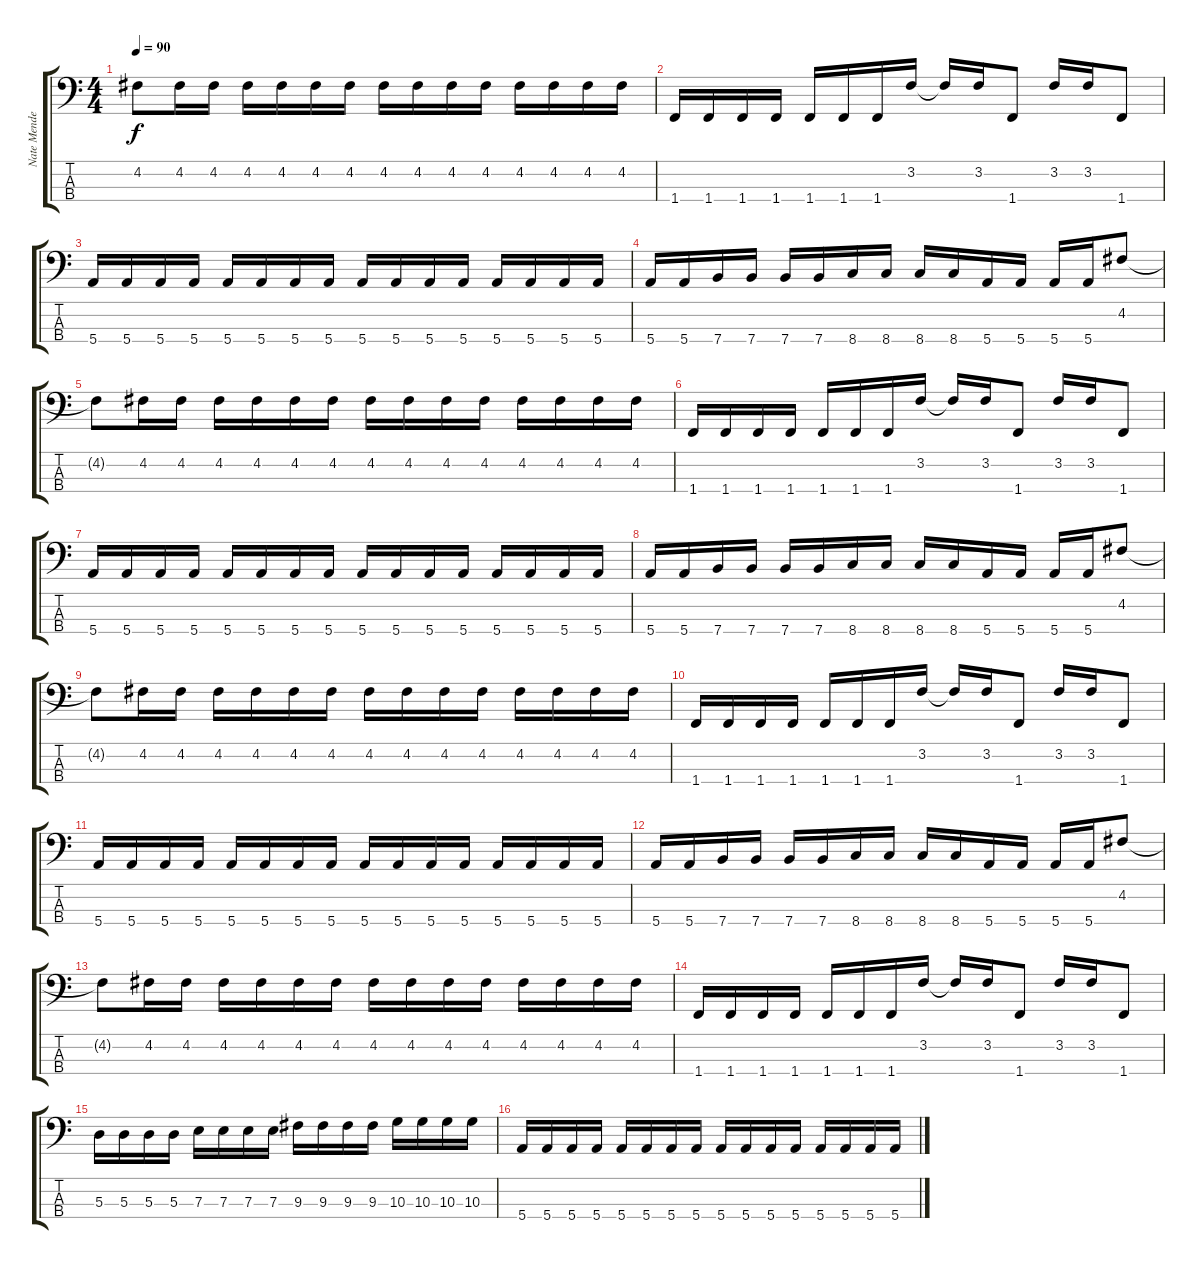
\track ("Nate Mendel - Bass Guitar" "Nate Mende") {instrument electricbassfinger}
\staff {score tabs}
\tuning (G2 D2 A1 E1) {hide}
\ts (4 4)
\tempo 90
\clef f4
\ks c
4.2{t}.8{dy f} 4.2.16 4.2.16 4.2.16 4.2.16 4.2.16 4.2.16 4.2.16 4.2.16 4.2.16 4.2.16 4.2.16 4.2.16 4.2.16 4.2.16 |
1.4.16 1.4.16 1.4.16 1.4.16 1.4.16 1.4.16 1.4.16 3.2.16 3.2{t}.16 3.2.16 1.4.8 3.2.16 3.2.16 1.4.8 |
5.4.16 5.4.16 5.4.16 5.4.16 5.4.16 5.4.16 5.4.16 5.4.16 5.4.16 5.4.16 5.4.16 5.4.16 5.4.16 5.4.16 5.4.16 5.4.16 |
5.4.16 5.4.16 7.4.16 7.4.16 7.4.16 7.4.16 8.4.16 8.4.16 8.4.16 8.4.16 5.4.16 5.4.16 5.4.16 5.4.16 4.2.8 |
4.2{t}.8 4.2.16 4.2.16 4.2.16 4.2.16 4.2.16 4.2.16 4.2.16 4.2.16 4.2.16 4.2.16 4.2.16 4.2.16 4.2.16 4.2.16 |
1.4.16 1.4.16 1.4.16 1.4.16 1.4.16 1.4.16 1.4.16 3.2.16 3.2{t}.16 3.2.16 1.4.8 3.2.16 3.2.16 1.4.8 |
5.4.16 5.4.16 5.4.16 5.4.16 5.4.16 5.4.16 5.4.16 5.4.16 5.4.16 5.4.16 5.4.16 5.4.16 5.4.16 5.4.16 5.4.16 5.4.16 |
5.4.16 5.4.16 7.4.16 7.4.16 7.4.16 7.4.16 8.4.16 8.4.16 8.4.16 8.4.16 5.4.16 5.4.16 5.4.16 5.4.16 4.2.8 |
4.2{t}.8 4.2.16 4.2.16 4.2.16 4.2.16 4.2.16 4.2.16 4.2.16 4.2.16 4.2.16 4.2.16 4.2.16 4.2.16 4.2.16 4.2.16 |
1.4.16 1.4.16 1.4.16 1.4.16 1.4.16 1.4.16 1.4.16 3.2.16 3.2{t}.16 3.2.16 1.4.8 3.2.16 3.2.16 1.4.8 |
5.4.16 5.4.16 5.4.16 5.4.16 5.4.16 5.4.16 5.4.16 5.4.16 5.4.16 5.4.16 5.4.16 5.4.16 5.4.16 5.4.16 5.4.16 5.4.16 |
5.4.16 5.4.16 7.4.16 7.4.16 7.4.16 7.4.16 8.4.16 8.4.16 8.4.16 8.4.16 5.4.16 5.4.16 5.4.16 5.4.16 4.2.8 |
4.2{t}.8 4.2.16 4.2.16 4.2.16 4.2.16 4.2.16 4.2.16 4.2.16 4.2.16 4.2.16 4.2.16 4.2.16 4.2.16 4.2.16 4.2.16 |
1.4.16 1.4.16 1.4.16 1.4.16 1.4.16 1.4.16 1.4.16 3.2.16 3.2{t}.16 3.2.16 1.4.8 3.2.16 3.2.16 1.4.8 |
5.3.16 5.3.16 5.3.16 5.3.16 7.3.16 7.3.16 7.3.16 7.3.16 9.3.16 9.3.16 9.3.16 9.3.16 10.3.16 10.3.16 10.3.16 10.3.16 |
5.4.16 5.4.16 5.4.16 5.4.16 5.4.16 5.4.16 5.4.16 5.4.16 5.4.16 5.4.16 5.4.16 5.4.16 5.4.16 5.4.16 5.4.16 5.4.16
